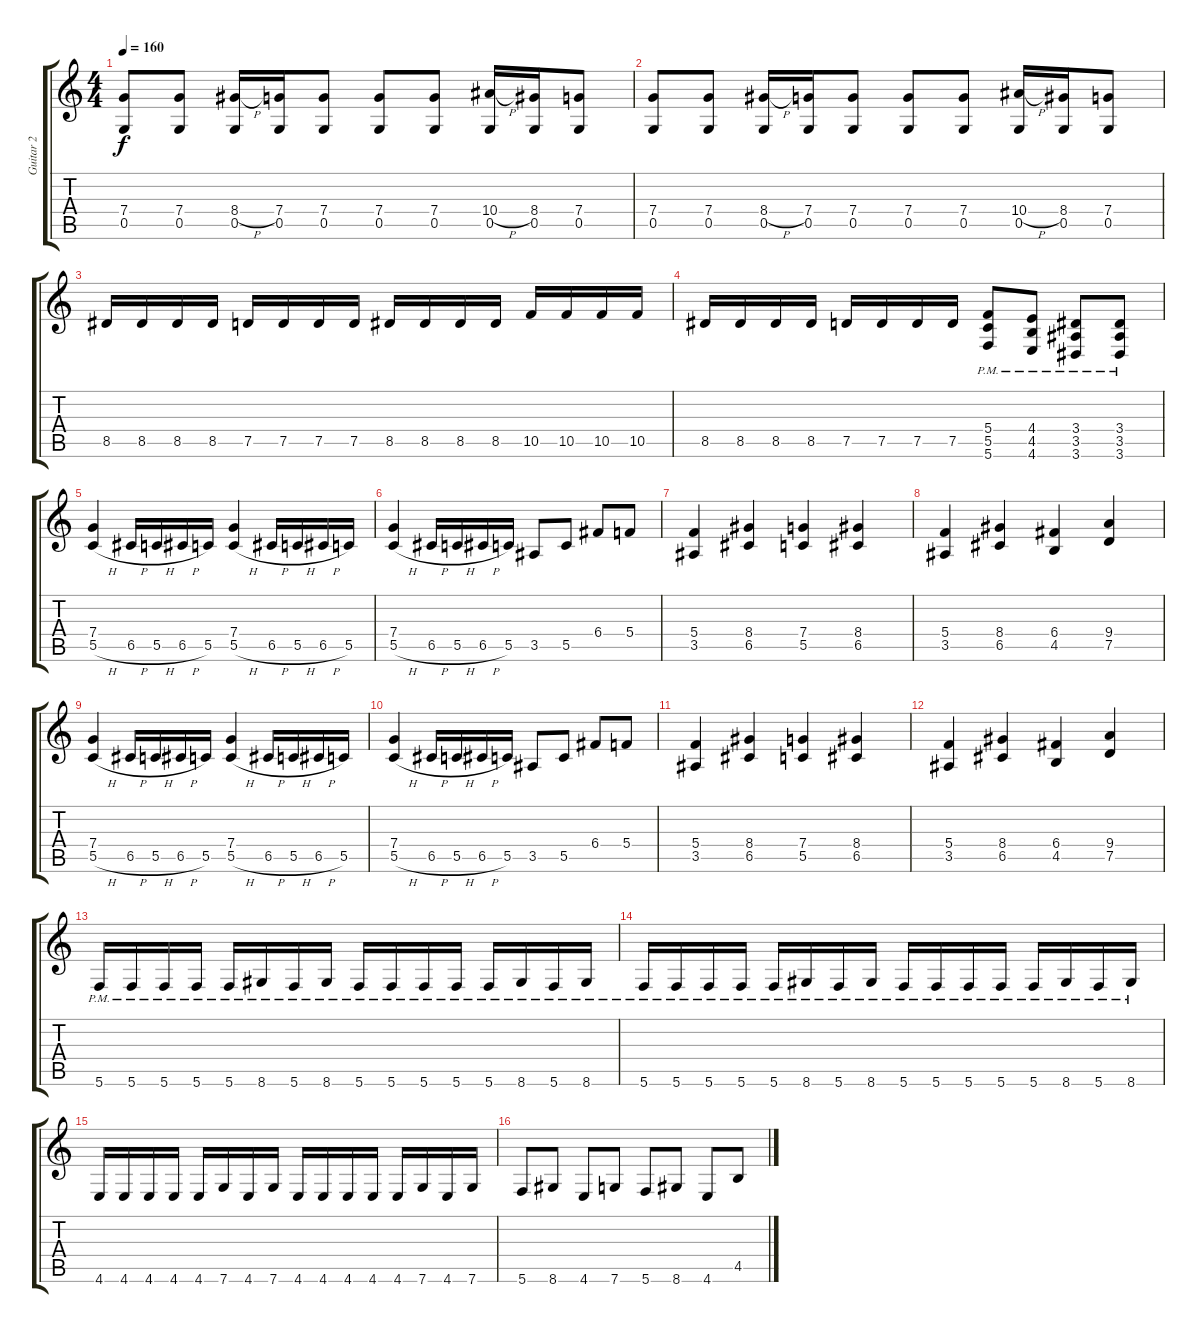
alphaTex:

\track ("Guitar 2" "Guitar 2") {instrument overdrivenguitar}
\staff {score tabs}
\tuning (D4 A3 F3 C3 G2 C2) {hide}
\ts (4 4)
\tempo 160
\clef g2
\ks c
(7.4 0.5).8{dy f} (7.4 0.5).8 (8.4{h} 0.5).16 (7.4 0.5).16 (7.4 0.5).8 (7.4 0.5).8 (7.4 0.5).8 (10.4{h} 0.5).16 (8.4 0.5).16 (7.4 0.5).8 |
(7.4 0.5).8 (7.4 0.5).8 (8.4{h} 0.5).16 (7.4 0.5).16 (7.4 0.5).8 (7.4 0.5).8 (7.4 0.5).8 (10.4{h} 0.5).16 (8.4 0.5).16 (7.4 0.5).8 |
8.5.16 8.5.16 8.5.16 8.5.16 7.5.16 7.5.16 7.5.16 7.5.16 8.5.16 8.5.16 8.5.16 8.5.16 10.5.16 10.5.16 10.5.16 10.5.16 |
8.5.16 8.5.16 8.5.16 8.5.16 7.5.16 7.5.16 7.5.16 7.5.16 (5.4{pm} 5.5{pm} 5.6{pm}).8 (4.4{pm} 4.5{pm} 4.6{pm}).8 (3.4{pm} 3.5{pm} 3.6{pm}).8 (3.4{pm} 3.5{pm} 3.6{pm}).8 |
(7.4 5.5{h}).4 6.5{h}.16 5.5{h}.16 6.5{h}.16 5.5.16 (7.4 5.5{h}).4 6.5{h}.16 5.5{h}.16 6.5{h}.16 5.5.16 |
(7.4 5.5{h}).4 6.5{h}.16 5.5{h}.16 6.5{h}.16 5.5.16 3.5.8 5.5.8 6.4.8 5.4.8 |
(5.4 3.5).4 (8.4 6.5).4 (7.4 5.5).4 (8.4 6.5).4 |
(5.4 3.5).4 (8.4 6.5).4 (6.4 4.5).4 (9.4 7.5).4 |
(7.4 5.5{h}).4 6.5{h}.16 5.5{h}.16 6.5{h}.16 5.5.16 (7.4 5.5{h}).4 6.5{h}.16 5.5{h}.16 6.5{h}.16 5.5.16 |
(7.4 5.5{h}).4 6.5{h}.16 5.5{h}.16 6.5{h}.16 5.5.16 3.5.8 5.5.8 6.4.8 5.4.8 |
(5.4 3.5).4 (8.4 6.5).4 (7.4 5.5).4 (8.4 6.5).4 |
(5.4 3.5).4 (8.4 6.5).4 (6.4 4.5).4 (9.4 7.5).4 |
5.6{pm}.16 5.6{pm}.16 5.6{pm}.16 5.6{pm}.16 5.6{pm}.16 8.6{pm}.16 5.6{pm}.16 8.6{pm}.16 5.6{pm}.16 5.6{pm}.16 5.6{pm}.16 5.6{pm}.16 5.6{pm}.16 8.6{pm}.16 5.6{pm}.16 8.6{pm}.16 |
5.6{pm}.16 5.6{pm}.16 5.6{pm}.16 5.6{pm}.16 5.6{pm}.16 8.6{pm}.16 5.6{pm}.16 8.6{pm}.16 5.6{pm}.16 5.6{pm}.16 5.6{pm}.16 5.6{pm}.16 5.6{pm}.16 8.6{pm}.16 5.6{pm}.16 8.6{pm}.16 |
4.6.16 4.6.16 4.6.16 4.6.16 4.6.16 7.6.16 4.6.16 7.6.16 4.6.16 4.6.16 4.6.16 4.6.16 4.6.16 7.6.16 4.6.16 7.6.16 |
5.6.8 8.6.8 4.6.8 7.6.8 5.6.8 8.6.8 4.6.8 4.5.8
